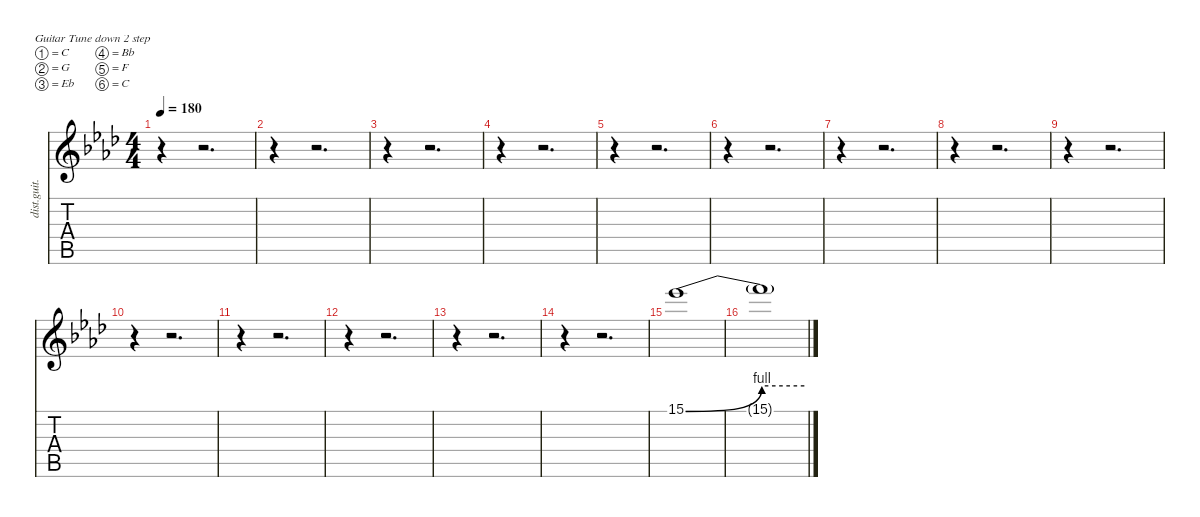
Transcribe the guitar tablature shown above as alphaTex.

\defaultSystemsLayout 4
\hideDynamics
\bracketExtendMode nobrackets
\track ("Gtr.4" "dist.guit.") {mute instrument distortionguitar}
\staff {score tabs}
\tuning (C4 G3 Eb3 Bb2 F2 C2)
\ts (4 4)
\beaming (8 2 2 2 2)
\tempo 180
\clef g2
\ks fminor
r.4{dy f instrument distortionguitar beam Down} r.2{d beam Down} |
r.4{beam Down} r.2{d beam Down} |
r.4{beam Down} r.2{d beam Down} |
r.4{beam Down} r.2{d beam Down} |
r.4{beam Down} r.2{d beam Down} |
r.4{beam Down} r.2{d beam Down} |
r.4{beam Down} r.2{d beam Down} |
r.4{beam Down} r.2{d beam Down} |
r.4{beam Down} r.2{d beam Down} |
r.4{beam Down} r.2{d beam Down} |
r.4{beam Down} r.2{d beam Down} |
r.4{beam Down} r.2{d beam Down} |
r.4{beam Down} r.2{d beam Down} |
r.4{beam Down} r.2{d beam Down} |
15.1{be (bend 0 0 60 4) acc b}.1{beam Down} |
15.1{be (hold 0 4 60 4) t}.1{beam Down}
